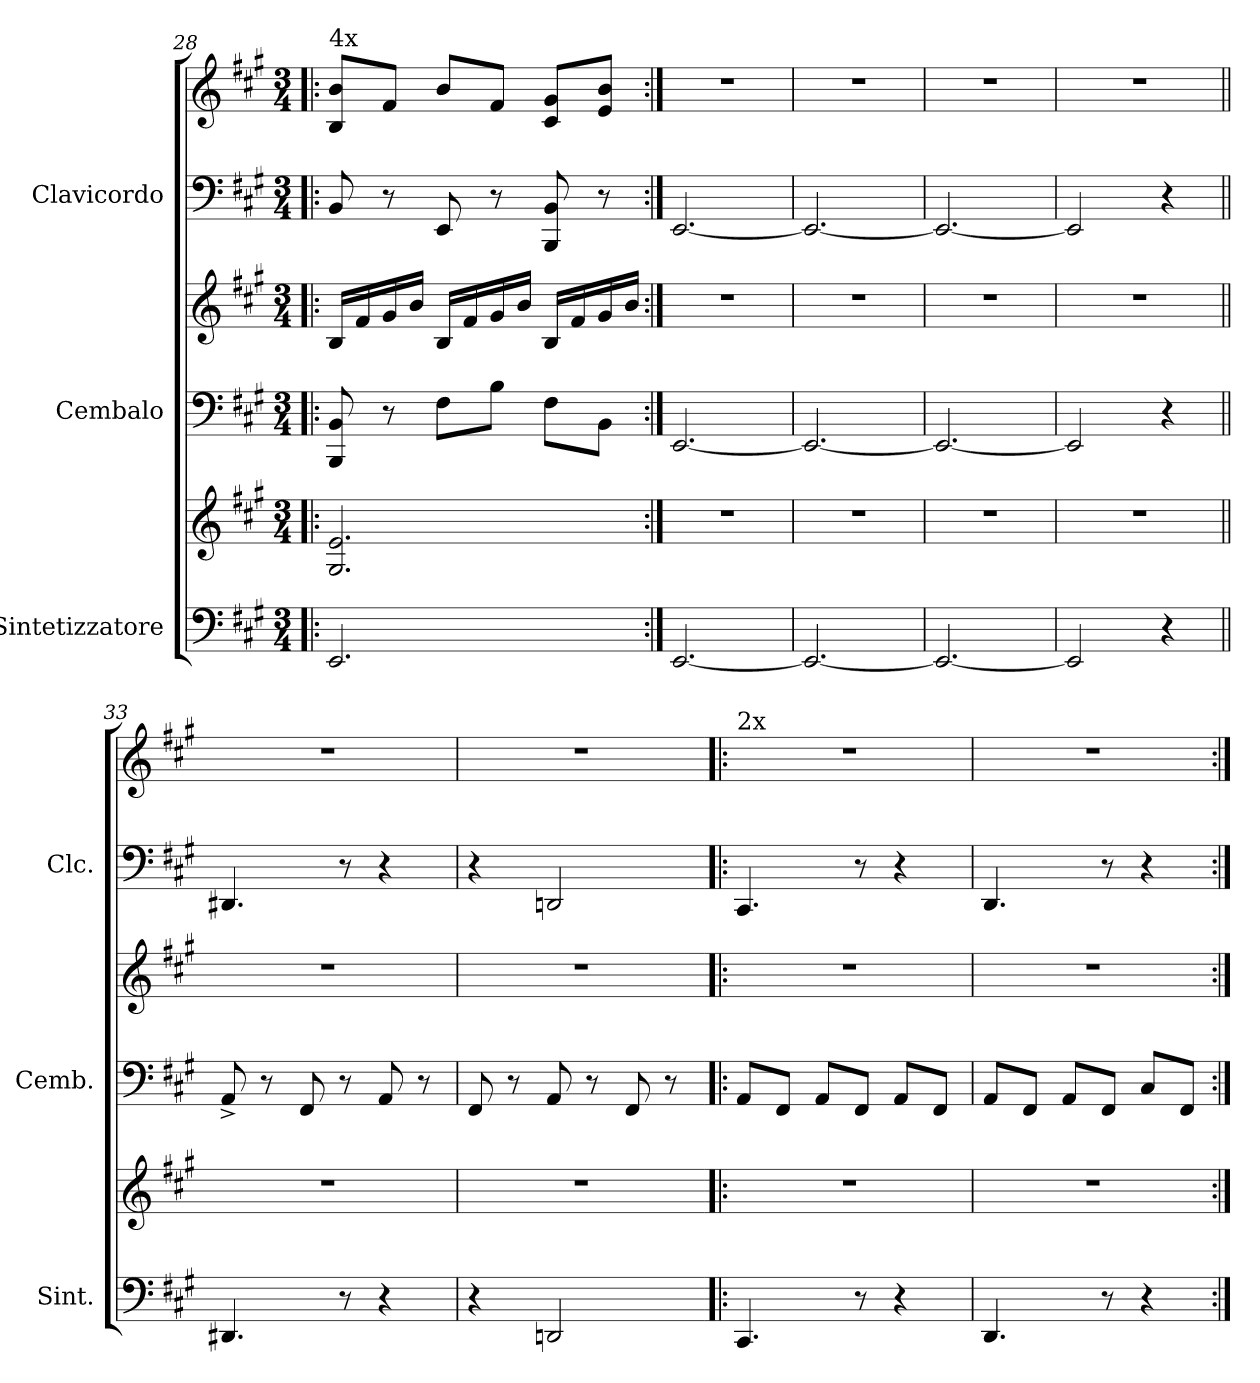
**kern	**kern	**kern	**kern	**kern	**kern
*part3	*part3	*part2	*part2	*part1	*part1
*staff6	*staff5	*staff4	*staff3	*staff2	*staff1
*I"Sintetizzatore	*	*I"Cembalo	*	*I"Clavicordo	*
*I'Sint.	*	*I'Cemb.	*	*I'Clc.	*
!!LO:PB:g=z
*clefF4	*clefG2	*clefF4	*clefG2	*clefF4	*clefG2
*k[f#c#g#]	*k[f#c#g#]	*k[f#c#g#]	*k[f#c#g#]	*k[f#c#g#]	*k[f#c#g#]
*M3/4	*M3/4	*M3/4	*M3/4	*M3/4	*M3/4
=28!|:	=28!|:	=28!|:	=28!|:	=28!|:	=28!|:
!	!	!	!	!	!LO:TX:a:t=4x
2.EE/	2.G#/ 2.e/	8BBB/ 8BB/	16B/LL	8BB/	8B/ 8b/L
.	.	.	16f#/	.	.
.	.	8r	16g#/	8r	8f#/J
.	.	.	16b/JJ	.	.
.	.	8F#\L	16B/LL	8EE/	8b/L
.	.	.	16f#/	.	.
.	.	8B\J	16g#/	8r	8f#/J
.	.	.	16b/JJ	.	.
.	.	8F#\L	16B/LL	8BBB/ 8BB/	8c#/ 8g#/L
.	.	.	16f#/	.	.
.	.	8BB\J	16g#/	8r	8e/ 8b/J
.	.	.	16b/JJ	.	.
=29:|!	=29:|!	=29:|!	=29:|!	=29:|!	=29:|!
[2.EE/	2.r	[2.EE/	2.r	[2.EE/	2.r
=30	=30	=30	=30	=30	=30
2.EE/_	2.r	2.EE/_	2.r	2.EE/_	2.r
=31	=31	=31	=31	=31	=31
2.EE/_	2.r	2.EE/_	2.r	2.EE/_	2.r
=32	=32	=32	=32	=32	=32
2EE/]	2.r	2EE/]	2.r	2EE/]	2.r
4r	.	4r	.	4r	.
=33||	=33||	=33||	=33||	=33||	=33||
4.DD#X/	2.r	8AA^/	2.r	4.DD#X/	2.r
.	.	8r	.	.	.
.	.	8FF#/	.	.	.
8r	.	8r	.	8r	.
4r	.	8AA/	.	4r	.
.	.	8r	.	.	.
!!LO:LB:g=z
=34	=34	=34	=34	=34	=34
4r	2.r	8FF#/	2.r	4r	2.r
.	.	8r	.	.	.
2DDn/	.	8AA/	.	2DDn/	.
.	.	8r	.	.	.
.	.	8FF#/	.	.	.
.	.	8r	.	.	.
=35!|:	=35!|:	=35!|:	=35!|:	=35!|:	=35!|:
!	!	!	!	!	!LO:TX:a:t=2x
4.CC#/	2.r	8AA/L	2.r	4.CC#/	2.r
.	.	8FF#/J	.	.	.
.	.	8AA/L	.	.	.
8r	.	8FF#/J	.	8r	.
4r	.	8AA/L	.	4r	.
.	.	8FF#/J	.	.	.
=36	=36	=36	=36	=36	=36
4.DD/	2.r	8AA/L	2.r	4.DD/	2.r
.	.	8FF#/J	.	.	.
.	.	8AA/L	.	.	.
8r	.	8FF#/J	.	8r	.
4r	.	8C#/L	.	4r	.
.	.	8FF#/J	.	.	.
=:|!	=:|!	=:|!	=:|!	=:|!	=:|!
*-	*-	*-	*-	*-	*-
